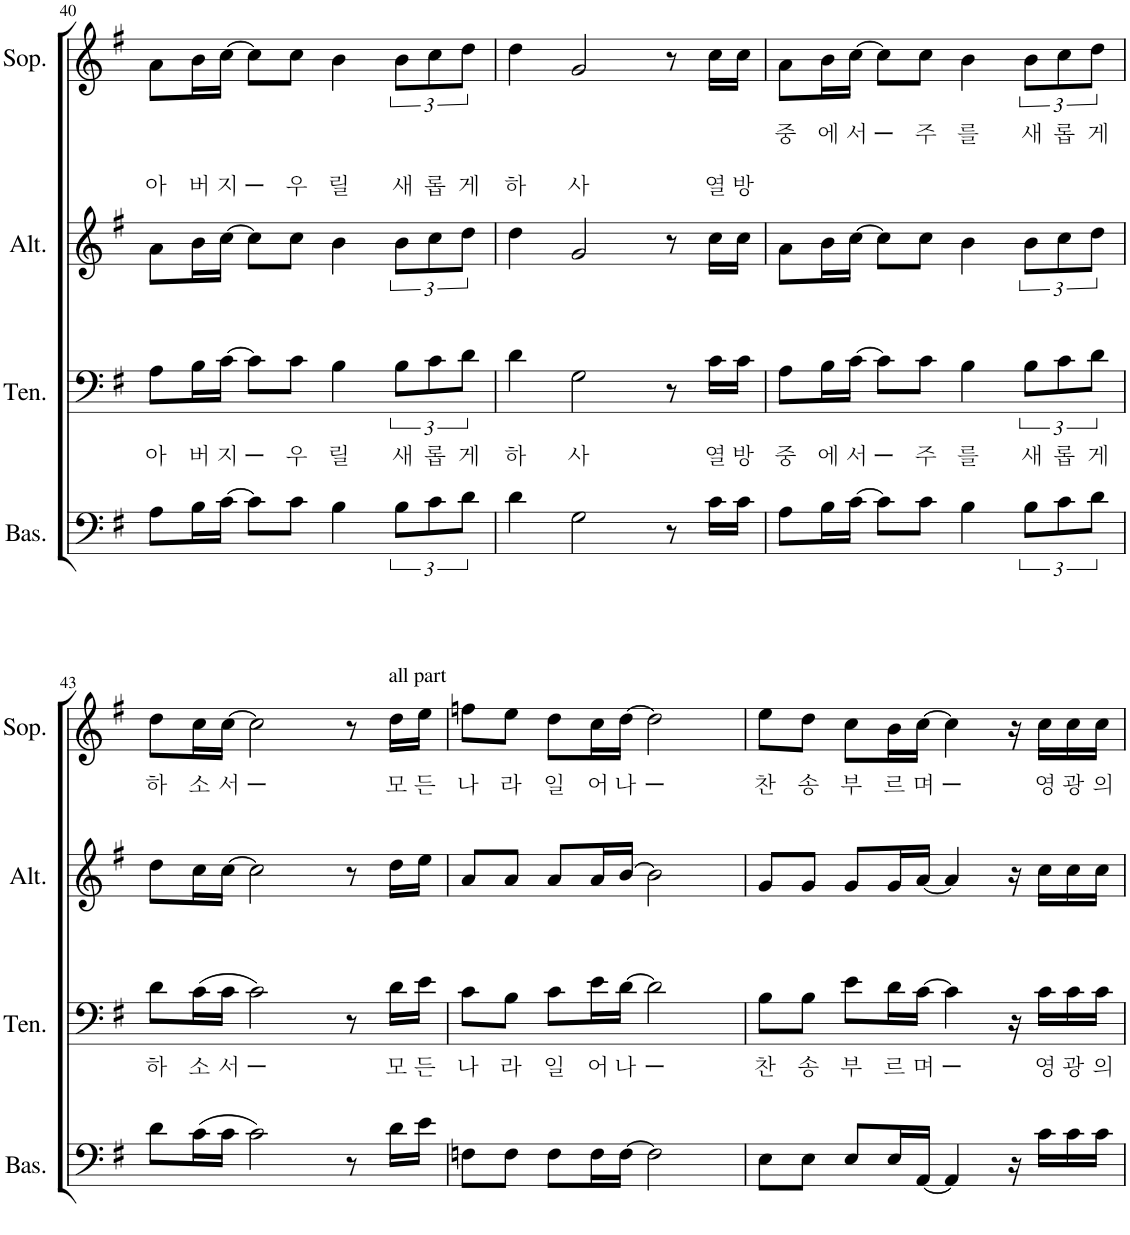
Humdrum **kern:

**kern	**kern	**text	**kern	**kern	**text
*part4	*part3	*part3	*part2	*part1	*part1
*staff4	*staff3	*staff3	*staff2	*staff1	*staff1
*I"Bas.	*I"Ten.	*	*I"Alt.	*I"Sop.	*
*I'Bas.	*I'Ten.	*	*I'Alt.	*I'Sop.	*
!!LO:PB:g=z
*clefF4	*clefF4	*	*clefG2	*clefG2	*
*k[f#]	*k[f#]	*	*k[f#]	*k[f#]	*
*M4/4	*M4/4	*	*M4/4	*M4/4	*
=40	=40	=40	=40	=40	=40
!	!	!LO:LY:b	!	!	!LO:LY:b
8A\L	8A\L	아	8a\L	8a\L	아
!	!	!LO:LY:b	!	!	!LO:LY:b
16B\L	16B\L	버	16b\L	16b\L	버
!	!	!LO:LY:b	!	!	!LO:LY:b
[16c\JJ	[16c\JJ	지	[16cc\JJ	[16cc\JJ	지
!	!	!LO:LY:b	!	!	!LO:LY:b
8c\L]	8c\L]	ー	8cc\L]	8cc\L]	ー
!	!	!LO:LY:b	!	!	!LO:LY:b
8c\J	8c\J	우	8cc\J	8cc\J	우
!	!	!LO:LY:b	!	!	!LO:LY:b
4B\	4B\	릴	4b\	4b\	릴
!	!	!LO:LY:b	!	!	!LO:LY:b
12B\L	12B\L	새	12b\L	12b\L	새
!	!	!LO:LY:b	!	!	!LO:LY:b
12c\	12c\	롭	12cc\	12cc\	롭
!	!	!LO:LY:b	!	!	!LO:LY:b
12d\J	12d\J	게	12dd\J	12dd\J	게
=41	=41	=41	=41	=41	=41
!	!	!LO:LY:b	!	!	!LO:LY:b
4d\	4d\	하	4dd\	4dd\	하
!	!	!LO:LY:b	!	!	!LO:LY:b
2G\	2G\	사	2g/	2g/	사
8r	8r	.	8r	8r	.
!	!	!LO:LY:b	!	!	!LO:LY:b
16c\LL	16c\LL	열	16cc\LL	16cc\LL	열
!	!	!LO:LY:b	!	!	!LO:LY:b
16c\JJ	16c\JJ	방	16cc\JJ	16cc\JJ	방
=42	=42	=42	=42	=42	=42
!	!	!LO:LY:b	!	!	!LO:LY:b
8A\L	8A\L	중	8a\L	8a\L	중
!	!	!LO:LY:b	!	!	!LO:LY:b
16B\L	16B\L	에	16b\L	16b\L	에
!	!	!LO:LY:b	!	!	!LO:LY:b
[16c\JJ	[16c\JJ	서	[16cc\JJ	[16cc\JJ	서
!	!	!LO:LY:b	!	!	!LO:LY:b
8c\L]	8c\L]	ー	8cc\L]	8cc\L]	ー
!	!	!LO:LY:b	!	!	!LO:LY:b
8c\J	8c\J	주	8cc\J	8cc\J	주
!	!	!LO:LY:b	!	!	!LO:LY:b
4B\	4B\	를	4b\	4b\	를
!	!	!LO:LY:b	!	!	!LO:LY:b
12B\L	12B\L	새	12b\L	12b\L	새
!	!	!LO:LY:b	!	!	!LO:LY:b
12c\	12c\	롭	12cc\	12cc\	롭
!	!	!LO:LY:b	!	!	!LO:LY:b
12d\J	12d\J	게	12dd\J	12dd\J	게
!!LO:LB:g=z
=43	=43	=43	=43	=43	=43
!	!	!LO:LY:b	!	!	!LO:LY:b
8d\L	8d\L	하	8dd\L	8dd\L	하
!	!	!LO:LY:b	!	!	!LO:LY:b
(16c\L	(16c\L	소	16cc\L	16cc\L	소
!	!	!LO:LY:b	!	!	!LO:LY:b
16c\JJ	16c\JJ	서	[16cc\JJ	[16cc\JJ	서
!	!	!LO:LY:b	!	!	!LO:LY:b
2c\)	2c\)	ー	2cc\]	2cc\]	ー
8r	8r	.	8r	8r	.
!	!	!	!	!LO:TX:a:t=all part	!
!	!	!LO:LY:b	!	!	!LO:LY:b
16d\LL	16d\LL	모	16dd\LL	16dd\LL	모
!	!	!LO:LY:b	!	!	!LO:LY:b
16e\JJ	16e\JJ	든	16ee\JJ	16ee\JJ	든
=44	=44	=44	=44	=44	=44
!	!	!LO:LY:b	!	!	!LO:LY:b
8Fn\L	8c\L	나	8a/L	8ffn\L	나
!	!	!LO:LY:b	!	!	!LO:LY:b
8F\J	8B\J	라	8a/J	8ee\J	라
!	!	!LO:LY:b	!	!	!LO:LY:b
8F\L	8c\L	일	8a/L	8dd\L	일
!	!	!LO:LY:b	!	!	!LO:LY:b
16F\L	16e\L	어	16a/L	16cc\L	어
!	!	!LO:LY:b	!	!	!LO:LY:b
[16F\JJ	[16d\JJ	나	[16b/JJ	[16dd\JJ	나
!	!	!LO:LY:b	!	!	!LO:LY:b
2F\]	2d\]	ー	2b\]	2dd\]	ー
=45	=45	=45	=45	=45	=45
!	!	!LO:LY:b	!	!	!LO:LY:b
8E\L	8B\L	찬	8g/L	8ee\L	찬
!	!	!LO:LY:b	!	!	!LO:LY:b
8E\J	8B\J	송	8g/J	8dd\J	송
!	!	!LO:LY:b	!	!	!LO:LY:b
8E/L	8e\L	부	8g/L	8cc\L	부
!	!	!LO:LY:b	!	!	!LO:LY:b
16E/L	16d\L	르	16g/L	16b\L	르
!	!	!LO:LY:b	!	!	!LO:LY:b
[16AA/JJ	[16c\JJ	며	[16a/JJ	[16cc\JJ	며
!	!	!LO:LY:b	!	!	!LO:LY:b
4AA/]	4c\]	ー	4a/]	4cc\]	ー
16r	16r	.	16r	16r	.
!	!	!LO:LY:b	!	!	!LO:LY:b
16c\LL	16c\LL	영	16cc\LL	16cc\LL	영
!	!	!LO:LY:b	!	!	!LO:LY:b
16c\	16c\	광	16cc\	16cc\	광
!	!	!LO:LY:b	!	!	!LO:LY:b
16c\JJ	16c\JJ	의	16cc\JJ	16cc\JJ	의
=	=	=	=	=	=
*-	*-	*-	*-	*-	*-
